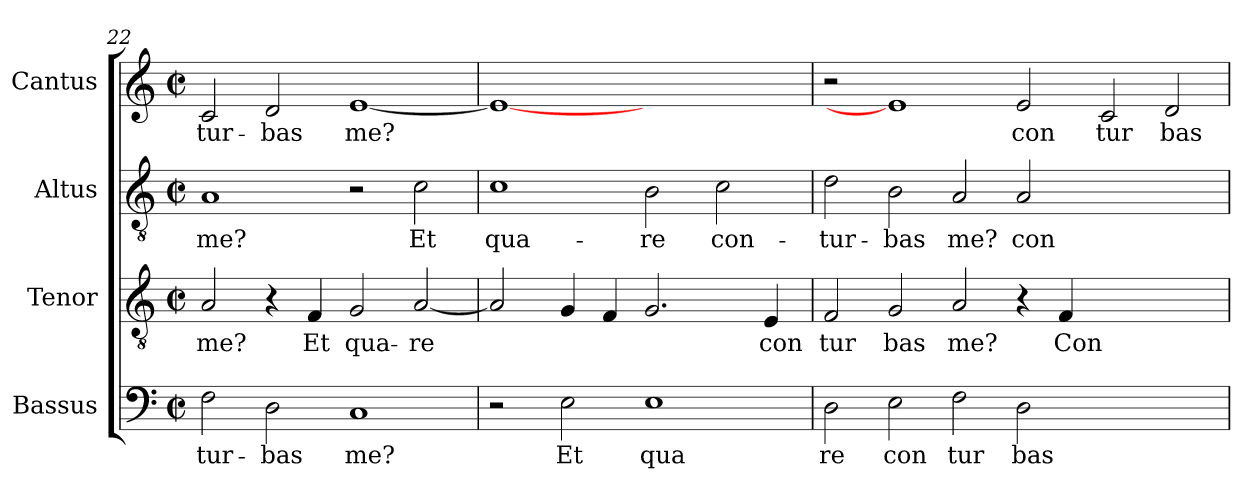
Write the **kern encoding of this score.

**kern	**text	**kern	**text	**kern	**text	**kern	**text
*part4	*part4	*part3	*part3	*part2	*part2	*part1	*part1
*staff4	*staff4	*staff3	*staff3	*staff2	*staff2	*staff1	*staff1
*I"Bassus	*	*I"Tenor	*	*I"Altus	*	*I"Cantus	*
*clefF4	*	*clefGv2	*	*clefGv2	*	*clefG2	*
*M2/2	*	*M2/2	*	*M2/2	*	*M2/2	*
*met(c|)	*	*met(c|)	*	*met(c|)	*	*met(c|)	*
=22	=22	=22	=22	=22	=22	=22	=22
!	!LO:LY:b:cj	!	!LO:LY:b:cj	!	!LO:LY:b:cj	!	!LO:LY:b:cj
2F\	-tur-	2A/	me?	1A	me?	2c/	-tur-
!	!LO:LY:b:cj	!	!	!	!	!	!LO:LY:b:cj
2D\	-bas	4r	.	.	.	2d/	-bas
!	!	!	!LO:LY:b:cj	!	!	!	!
.	.	4F/	Et	.	.	.	.
!	!LO:LY:b:cj	!	!LO:LY:b:cj	!	!	!	!LO:LY:b
1C	me?	2G/	qua-	2r	.	[>1e	me?
!	!	!	!LO:LY:b:cj	!	!LO:LY:b:cj	!	!
.	.	[>2A/	-re	2c\	Et	.	.
!!LO:LB:g=z
=23	=23	=23	=23	=23	=23	=23	=23
!	!	!	!	!	!LO:LY:b:cj	!	!
*	*	*^	*	*	*	*	*
2r	.	2A/]	64ryy	.	1c	qua-	1e_	.
.	.	.	1ryy	.	.	.	.	.
!	!LO:LY:b:cj	!	!	!	!	!	!	!
2E\	Et	4G/	.	.	.	.	.	.
.	.	4F/	.	.	.	.	.	.
!	!LO:LY:b:cj	!	!	!	!	!LO:LY:b:cj	!	!
1E	qua	2.G/	.	.	2B\	-re	1ryy	.
.	.	.	2ryy	.	.	.	.	.
!	!	!	!	!	!	!LO:LY:b:cj	!	!
.	.	.	.	.	2c\	con-	.	.
.	.	.	4ryy	.	.	.	.	.
!	!	!	!	!LO:LY:b:cj	!	!	!	!
.	.	4E/	.	con	.	.	.	.
.	.	.	8...ryy	.	.	.	.	.
=24	=24	=24	=24	=24	=24	=24	=24	=24
!	!LO:LY:b:cj	!	!	!LO:LY:b:cj	!	!LO:LY:b:cj	!	!
*	*	*v	*v	*	*	*	*	*
2D\	re	2F/	tur	2d\	-tur-	2r	.
!	!LO:LY:b:cj	!	!LO:LY:b:cj	!	!LO:LY:b:cj	!	!
2E\	con	2G/	bas	2B\	-bas	1e]	.
!	!LO:LY:b:cj	!	!LO:LY:b:cj	!	!LO:LY:b:cj	!	!
2F\	tur	2A/	me?	2A/	me?	.	.
!	!LO:LY:b:cj	!	!	!	!LO:LY:b:cj	!	!LO:LY:b:cj
2D\	bas	4r	.	2A/	con-	2e/	con
!	!	!	!LO:LY:b:cj	!	!	!	!
.	.	4F/	Con	.	.	.	.
!	!	!	!	!	!	!	!LO:LY:b:cj
1ryy	.	1ryy	.	1ryy	.	2c/	tur
!	!	!	!	!	!	!	!LO:LY:b:cj
.	.	.	.	.	.	2d/	bas
=	=	=	=	=	=	=	=
*-	*-	*-	*-	*-	*-	*-	*-
